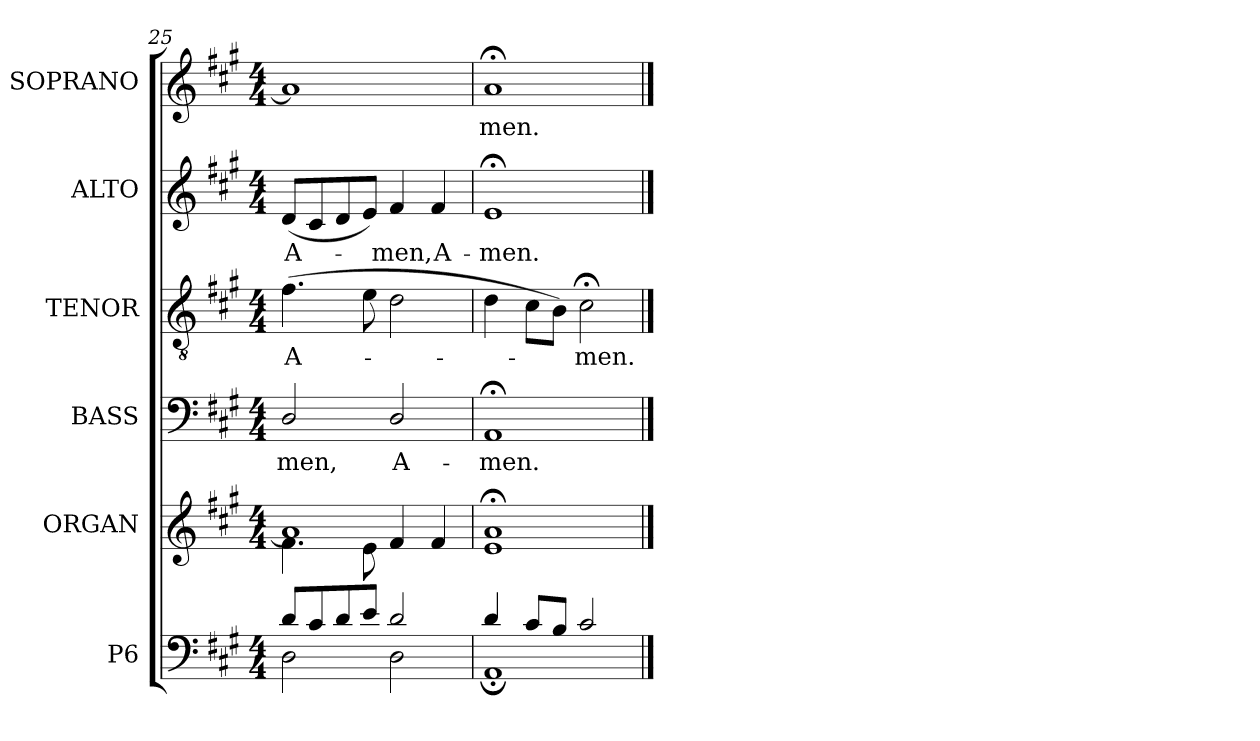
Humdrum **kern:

**kern	**kern	**kern	**text	**kern	**text	**kern	**text	**kern	**text
*part6	*part5	*part4	*part4	*part3	*part3	*part2	*part2	*part1	*part1
*staff6	*staff5	*staff4	*staff4	*staff3	*staff3	*staff2	*staff2	*staff1	*staff1
*I"P6	*I"ORGAN	*I"BASS	*	*I"TENOR	*	*I"ALTO	*	*I"SOPRANO	*
*	*I'A.	*I'B.	*	*I'T.	*	*I'A.	*	*I'S.	*
*clefF4	*clefG2	*clefF4	*	*clefGv2	*	*clefG2	*	*clefG2	*
*	*	*	*	*ITrd7c12	*	*	*	*	*
*k[f#c#g#]	*k[f#c#g#]	*k[f#c#g#]	*	*k[f#c#g#]	*	*k[f#c#g#]	*	*k[f#c#g#]	*
*A:	*A:	*A:	*	*A:	*	*A:	*	*A:	*
*M4/4	*M4/4	*M4/4	*	*M4/4	*	*M4/4	*	*M4/4	*
=25	=25	=25	=25	=25	=25	=25	=25	=25	=25
*^	*^	*	*	*	*	*	*	*	*
!	!	!	!	!	!LO:LY:b:color=#000000	!	!	!	!	!	!
!	!	!	!	!	!	!	!LO:LY:b:color=#000000	!	!	!	!
!	!	!	!	!	!	!	!	!	!LO:LY:b:color=#000000	!	!
8di/L	2Di\	1ai]	4.f#i\	2Di/	-men,	(4.F#i\	A-	(8di/L	A-	1ai]	.
8c#i/	.	.	.	.	.	.	.	8c#i/	.	.	.
8di/	.	.	.	.	.	.	.	8di/	.	.	.
8ei/J	.	.	8ei\	.	.	8Ei\	.	8ei/J)	.	.	.
!	!	!	!	!	!LO:LY:b:color=#000000	!	!	!	!	!	!
!	!	!	!	!	!	!	!	!	!LO:LY:b:color=#000000	!	!
2di/	2Di\	.	4f#i/	2Di/	A-	2Di\	.	4f#i/	-men,	.	.
!	!	!	!	!	!	!	!	!	!LO:LY:b:color=#000000	!	!
.	.	.	4f#i/	.	.	.	.	4f#i/	A-	.	.
=26	=26	=26	=26	=26	=26	=26	=26	=26	=26	=26	=26
!	!	!	!	!	!LO:LY:b:color=#000000	!	!	!	!	!	!
!	!	!	!	!	!	!	!	!	!LO:LY:b:color=#000000	!	!
!	!	!	!	!	!	!	!	!	!	!	!LO:LY:b:color=#000000
4di/	1AA;i	1a;i	1ei	1AA;i	-men.	4Di\	.	1e;i	-men.	1a;i	-men.
8c#i/L	.	.	.	.	.	8C#i\L	.	.	.	.	.
8Bi/J	.	.	.	.	.	8BBi\J)	.	.	.	.	.
!	!	!	!	!	!	!	!LO:LY:b:color=#000000	!	!	!	!
2c#i/	.	.	.	.	.	2C#;i\	-men.	.	.	.	.
*v	*v	*	*	*	*	*	*	*	*	*	*
*	*v	*v	*	*	*	*	*	*	*	*
==	==	==	==	==	==	==	==	==	==
*-	*-	*-	*-	*-	*-	*-	*-	*-	*-
